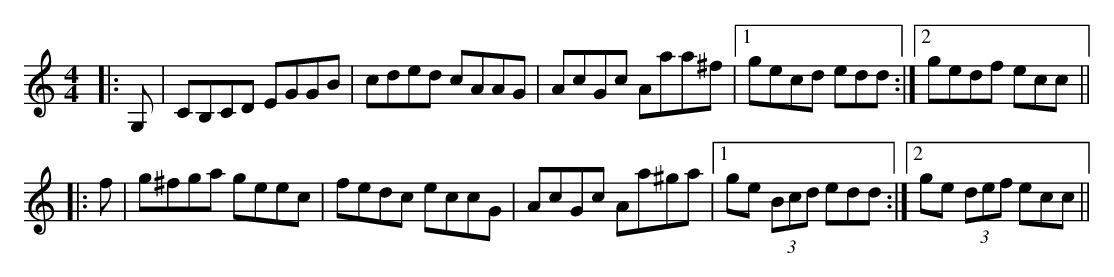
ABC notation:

X:1
M:4/4
K:C
|:G,|CB,CD EGGB|cded cAAG|AcGc Aaa^f|1 gecd edd:|2 gedf ecc||
|:f|g^fga geec|fedc eccG|AcGc Aa^ga|1 ge (3Bcd edd:|2 ge (3def ecc||
